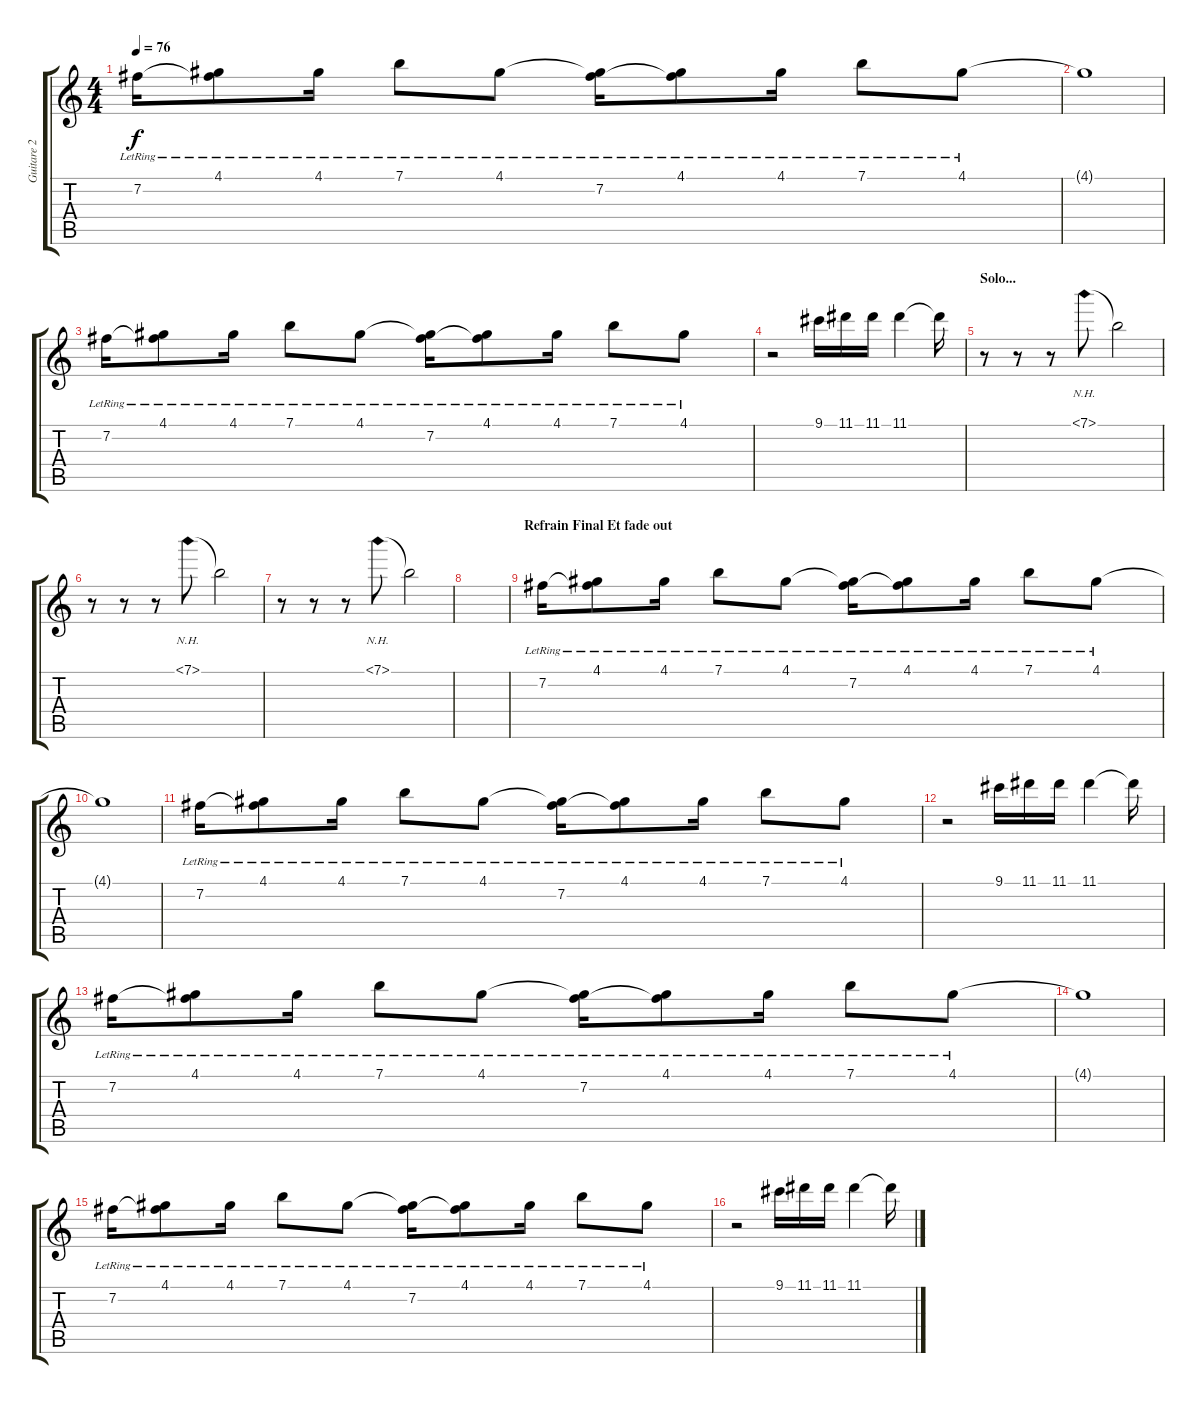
\track ("Guitare 2 (Son Stéréo Gauche)" "Guitare 2 ") {instrument electricguitarjazz}
\staff {score tabs}
\tuning (E4 B3 G3 D3 A2 E2) {hide}
\ts (4 4)
\tempo 76
\clef g2
\ks c
7.2{lr}.16{dy f} (4.1{lr} 7.2{t}).8 4.1{lr}.16 7.1{lr}.8 4.1{lr}.8 (4.1{t} 7.2{lr}).16 (4.1{lr} 7.2{t}).8 4.1{lr}.16 7.1{lr}.8 4.1{lr}.8 |
4.1{t}.1 |
7.2{lr}.16 (4.1{lr} 7.2{t}).8 4.1{lr}.16 7.1{lr}.8 4.1{lr}.8 (4.1{t} 7.2{lr}).16 (4.1{lr} 7.2{t}).8 4.1{lr}.16 7.1{lr}.8 4.1{lr}.8 |
r.2{volume 16} 9.1.16 11.1.16 11.1.16 11.1.4 11.1{t}.16 |
\section ("" "Solo...")
r.8 r.8 r.8 7.1{nh}.8 7.1{t}.2 |
r.8 r.8 r.8 7.1{nh}.8 7.1{t}.2 |
r.8 r.8 r.8 7.1{nh}.8 7.1{t}.2 |
|
\section ("" "Refrain Final Et fade out")
7.2{lr}.16 (4.1{lr} 7.2{t}).8 4.1{lr}.16 7.1{lr}.8 4.1{lr}.8 (4.1{t} 7.2{lr}).16 (4.1{lr} 7.2{t}).8 4.1{lr}.16 7.1{lr}.8 4.1{lr}.8 |
4.1{t}.1 |
7.2{lr}.16 (4.1{lr} 7.2{t}).8 4.1{lr}.16 7.1{lr}.8 4.1{lr}.8 (4.1{t} 7.2{lr}).16 (4.1{lr} 7.2{t}).8 4.1{lr}.16 7.1{lr}.8 4.1{lr}.8 |
r.2{volume 16} 9.1.16 11.1.16 11.1.16 11.1.4 11.1{t}.16 |
7.2{lr}.16 (4.1{lr} 7.2{t}).8 4.1{lr}.16 7.1{lr}.8 4.1{lr}.8 (4.1{t} 7.2{lr}).16 (4.1{lr} 7.2{t}).8 4.1{lr}.16 7.1{lr}.8 4.1{lr}.8 |
4.1{t}.1 |
7.2{lr}.16 (4.1{lr} 7.2{t}).8 4.1{lr}.16 7.1{lr}.8 4.1{lr}.8 (4.1{t} 7.2{lr}).16 (4.1{lr} 7.2{t}).8 4.1{lr}.16 7.1{lr}.8 4.1{lr}.8 |
r.2{volume 16} 9.1.16 11.1.16 11.1.16 11.1.4 11.1{t}.16
